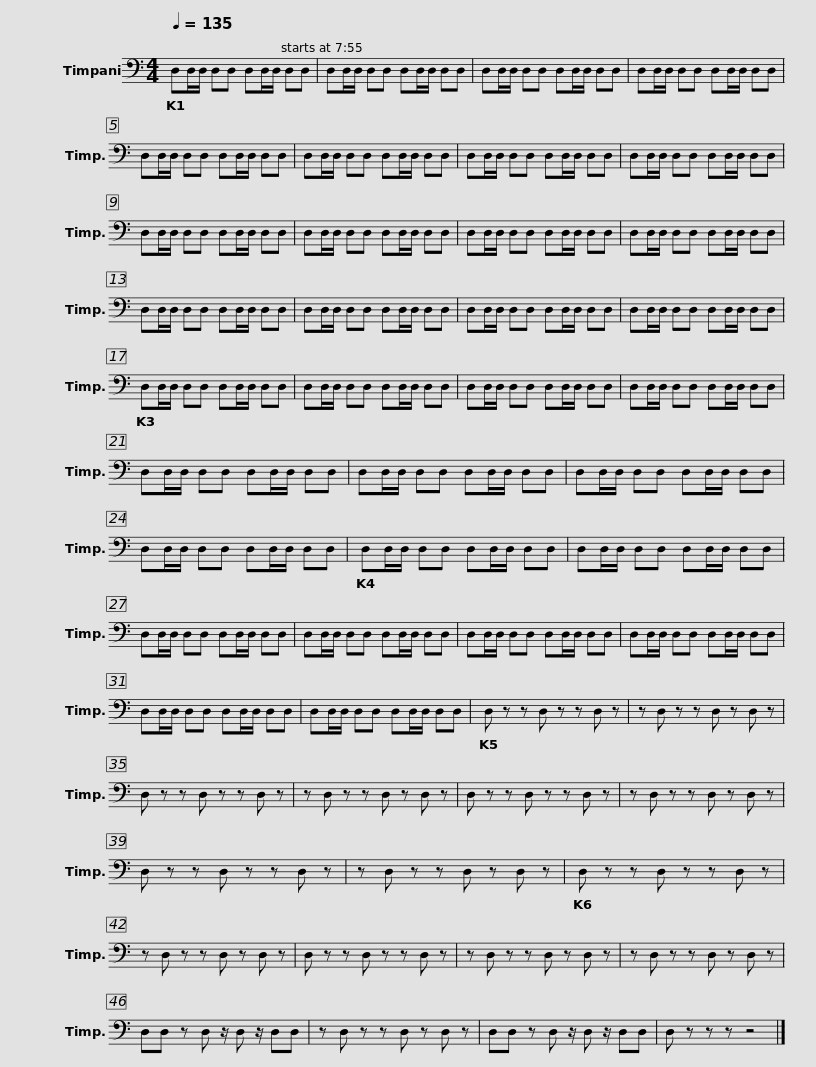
X:1
L:1/8
Q:1/4=135
M:4/4
I:linebreak $
K:C
V:1 bass
V:1
 D,D,/D,/ D,D, D,D,/D,/ D,D, | D,D,/D,/ D,D, D,D,/D,/ D,D, | D,D,/D,/ D,D, D,D,/D,/ D,D, | D,D,/D,/ D,D, D,D,/D,/ D,D, |$ D,D,/D,/ D,D, D,D,/D,/ D,D, | %5
 D,D,/D,/ D,D, D,D,/D,/ D,D, | D,D,/D,/ D,D, D,D,/D,/ D,D, | D,D,/D,/ D,D, D,D,/D,/ D,D, |$ D,D,/D,/ D,D, D,D,/D,/ D,D, | D,D,/D,/ D,D, D,D,/D,/ D,D, | %10
 D,D,/D,/ D,D, D,D,/D,/ D,D, | D,D,/D,/ D,D, D,D,/D,/ D,D, |$ D,D,/D,/ D,D, D,D,/D,/ D,D, | D,D,/D,/ D,D, D,D,/D,/ D,D, | D,D,/D,/ D,D, D,D,/D,/ D,D, | %15
 D,D,/D,/ D,D, D,D,/D,/ D,D, |$ D,D,/D,/ D,D, D,D,/D,/ D,D, | D,D,/D,/ D,D, D,D,/D,/ D,D, | D,D,/D,/ D,D, D,D,/D,/ D,D, | D,D,/D,/ D,D, D,D,/D,/ D,D, |$ %20
 D,D,/D,/ D,D, D,D,/D,/ D,D, | D,D,/D,/ D,D, D,D,/D,/ D,D, | D,D,/D,/ D,D, D,D,/D,/ D,D, | D,D,/D,/ D,D, D,D,/D,/ D,D, |$ D,D,/D,/ D,D, D,D,/D,/ D,D, | %25
 D,D,/D,/ D,D, D,D,/D,/ D,D, | D,D,/D,/ D,D, D,D,/D,/ D,D, | D,D,/D,/ D,D, D,D,/D,/ D,D, |$ D,D,/D,/ D,D, D,D,/D,/ D,D, | D,D,/D,/ D,D, D,D,/D,/ D,D, | %30
 D,D,/D,/ D,D, D,D,/D,/ D,D, | D,D,/D,/ D,D, D,D,/D,/ D,D, |$ D, z z D, z z D, z | z D, z z D, z D, z | D, z z D, z z D, z | %35
 z D, z z D, z D, z |$ D, z z D, z z D, z | z D, z z D, z D, z | D, z z D, z z D, z | z D, z z D, z D, z |$ %40
 D, z z D, z z D, z | z D, z z D, z D, z | D, z z D, z z D, z | z D, z z D, z D, z |$ z D, z z D, z D, z | %45
 D,D, z D, z/ D, z/ D,D, | z D, z z D, z D, z | D,D, z D, z/ D, z/ D,D, |$ D, z z z z4 |] %49
